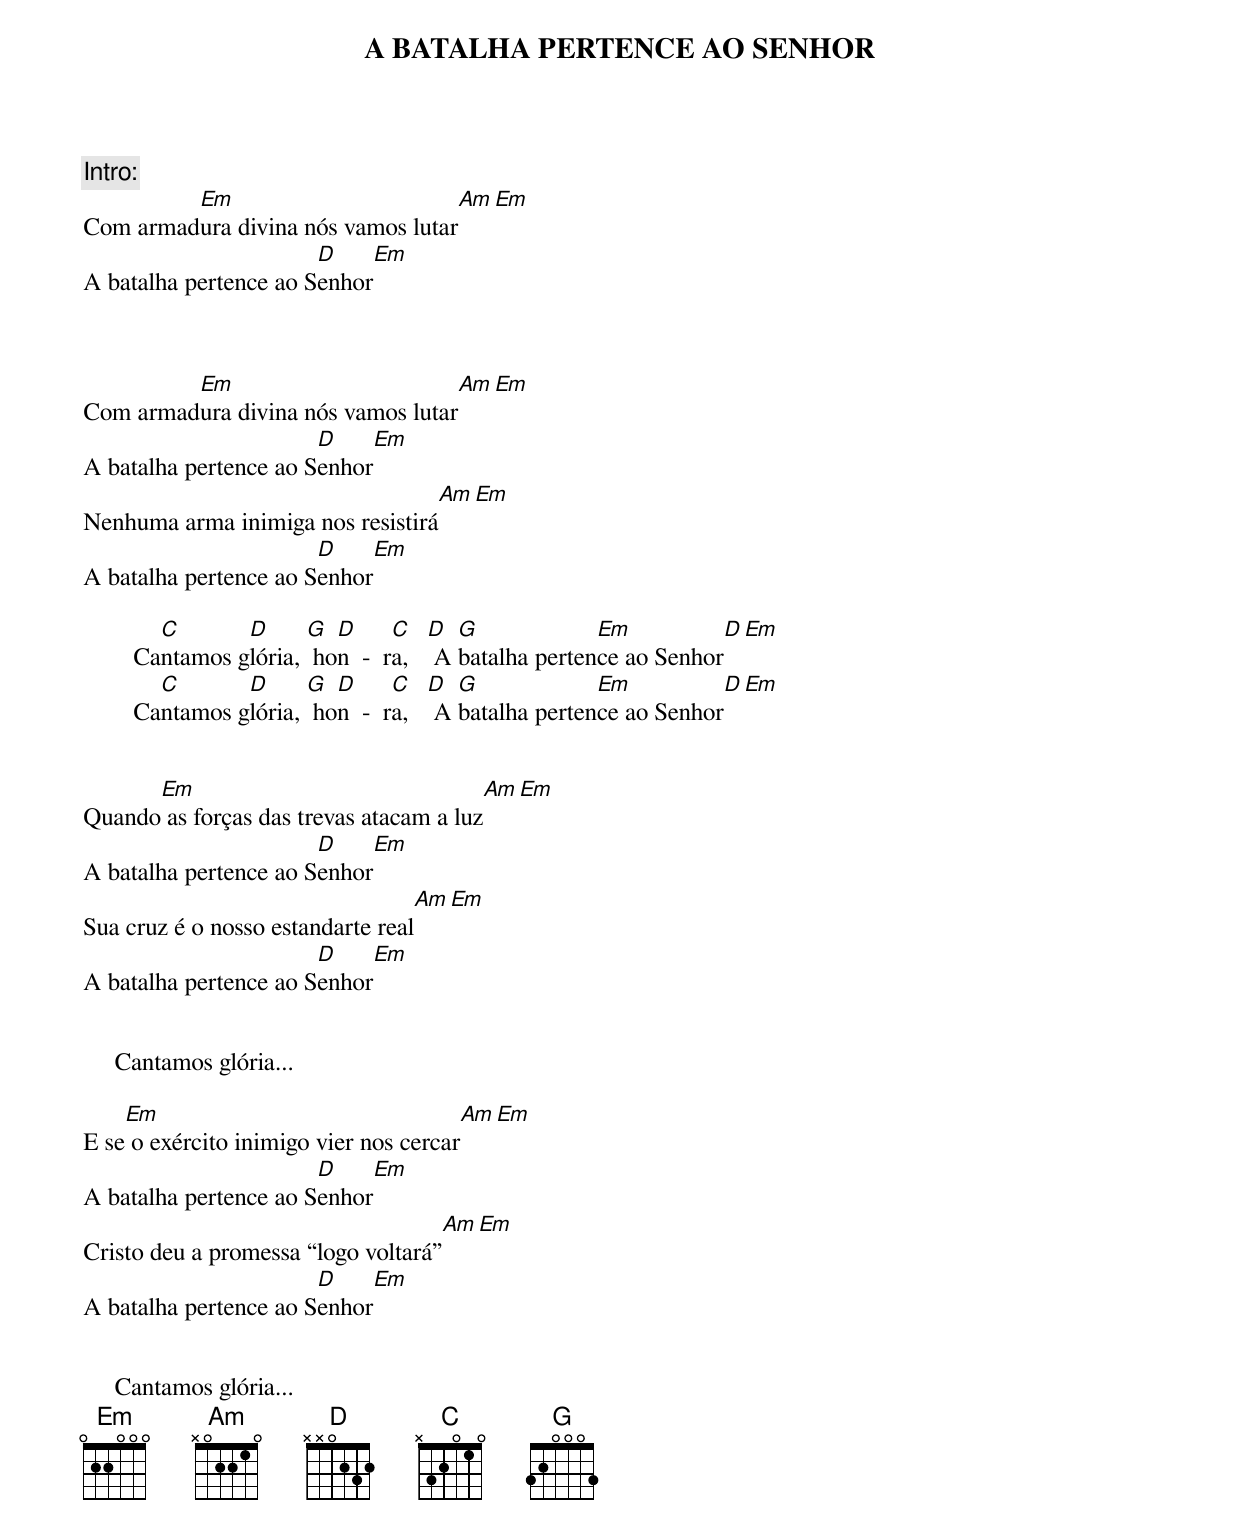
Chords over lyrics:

A BATALHA PERTENCE AO SENHOR

Intro:
         Em                              Am           Em
Com armadura divina nós vamos lutar
                       D                  Em
A batalha pertence ao Senhor



         Em                              Am           Em
Com armadura divina nós vamos lutar
                       D                 Em
A batalha pertence ao Senhor
                                                Am     Em
Nenhuma arma inimiga nos resistirá
                       D                 Em
A batalha pertence ao Senhor

          C       D      G  D      C    D  G             Em          D                 Em
	Cantamos glória,  hon  -  ra,    A batalha pertence ao Senhor
          C       D      G  D      C    D  G             Em          D                 Em
	Cantamos glória,  hon  -  ra,    A batalha pertence ao Senhor


      Em                                        Am         Em
Quando as forças das trevas atacam a luz
                       D                 Em
A batalha pertence ao Senhor
                                            Am      Em
Sua cruz é o nosso estandarte real
                       D                 Em
A batalha pertence ao Senhor


     Cantamos glória...

    Em                                  Am           Em
E se o exército inimigo vier nos cercar
                       D                 Em
A batalha pertence ao Senhor
                                             Am        Em
Cristo deu a promessa “logo voltará”
                       D                 Em
A batalha pertence ao Senhor


     Cantamos glória...
